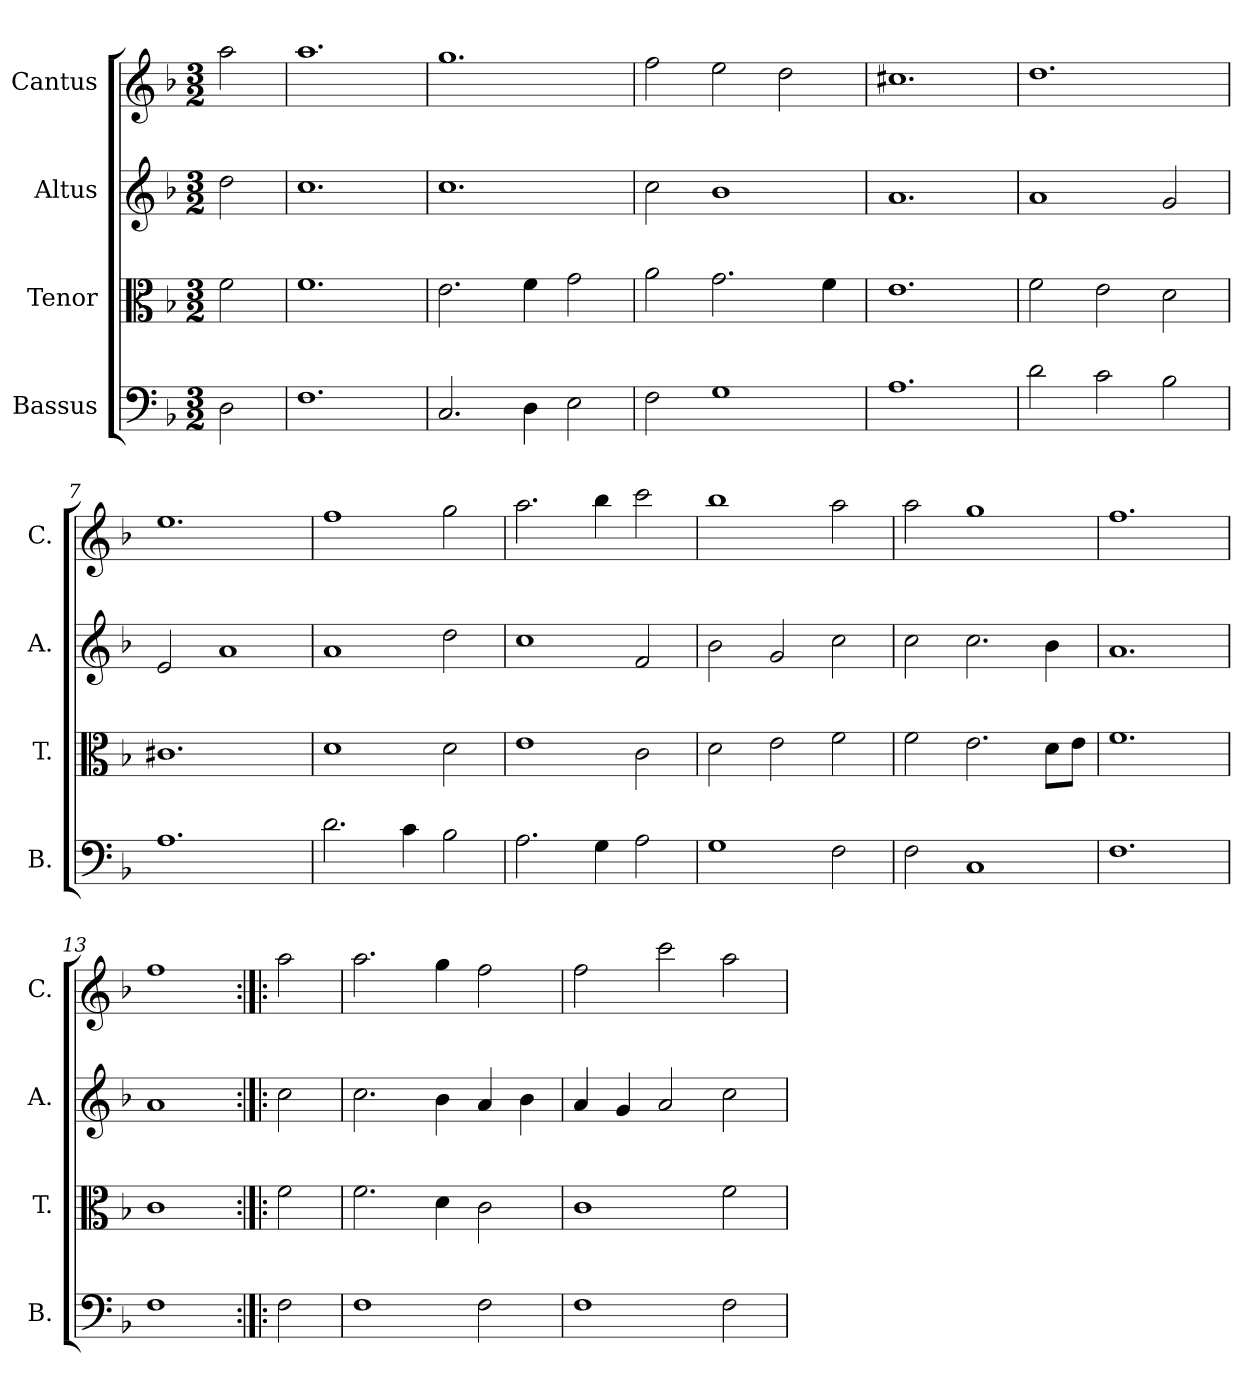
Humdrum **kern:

**kern	**kern	**kern	**kern
*part4	*part3	*part2	*part1
*staff4	*staff3	*staff2	*staff1
*I"Bassus	*I"Tenor	*I"Altus	*I"Cantus
*I'B.	*I'T.	*I'A.	*I'C.
*clefF4	*clefC3	*clefG2	*clefG2
*k[b-]	*k[b-]	*k[b-]	*k[b-]
*F:	*F:	*F:	*F:
*M3/2	*M3/2	*M3/2	*M3/2
=1	=1	=1	=1
2D\	2f\	2dd\	2aa\
=2	=2	=2	=2
1.F	1.f	1.cc	1.aa
=3	=3	=3	=3
2.C/	2.e\	1.cc	1.gg
4D\	4f\	.	.
2E\	2g\	.	.
=4	=4	=4	=4
2F\	2a\	2cc\	2ff\
1G	2.g\	1b-	2ee\
.	.	.	2dd\
.	4f\	.	.
=5	=5	=5	=5
1.A	1.e	1.a	1.cc#X
=6	=6	=6	=6
2d\	2f\	1a	1.dd
2c\	2e\	.	.
2B-\	2d\	2g/	.
=7	=7	=7	=7
1.A	1.c#X	2e/	1.ee
.	.	1a	.
=8	=8	=8	=8
2.d\	1d	1a	1ff
4c\	.	.	.
2B-\	2d\	2dd\	2gg\
=9	=9	=9	=9
2.A\	1e	1cc	2.aa\
4G\	.	.	4bb-\
2A\	2c\	2f/	2ccc\
=10	=10	=10	=10
1G	2d\	2b-\	1bb-
.	2e\	2g/	.
2F\	2f\	2cc\	2aa\
=11	=11	=11	=11
2F\	2f\	2cc\	2aa\
1C	2.e\	2.cc\	1gg
.	8d\L	4b-\	.
.	8e\J	.	.
!!LO:LB:g=z
=12	=12	=12	=12
1.F	1.f	1.a	1.ff
=13	=13	=13	=13
1F	1c	1a	1ff
=14:|!|:	=14:|!|:	=14:|!|:	=14:|!|:
2F\	2f\	2cc\	2aa\
=15	=15	=15	=15
1F	2.f\	2.cc\	2.aa\
.	4d\	4b-\	4gg\
2F\	2c\	4a/	2ff\
.	.	4b-\	.
=16	=16	=16	=16
1F	1c	4a/	2ff\
.	.	4g/	.
.	.	2a/	2ccc\
2F\	2f\	2cc\	2aa\
=	=	=	=
*-	*-	*-	*-
